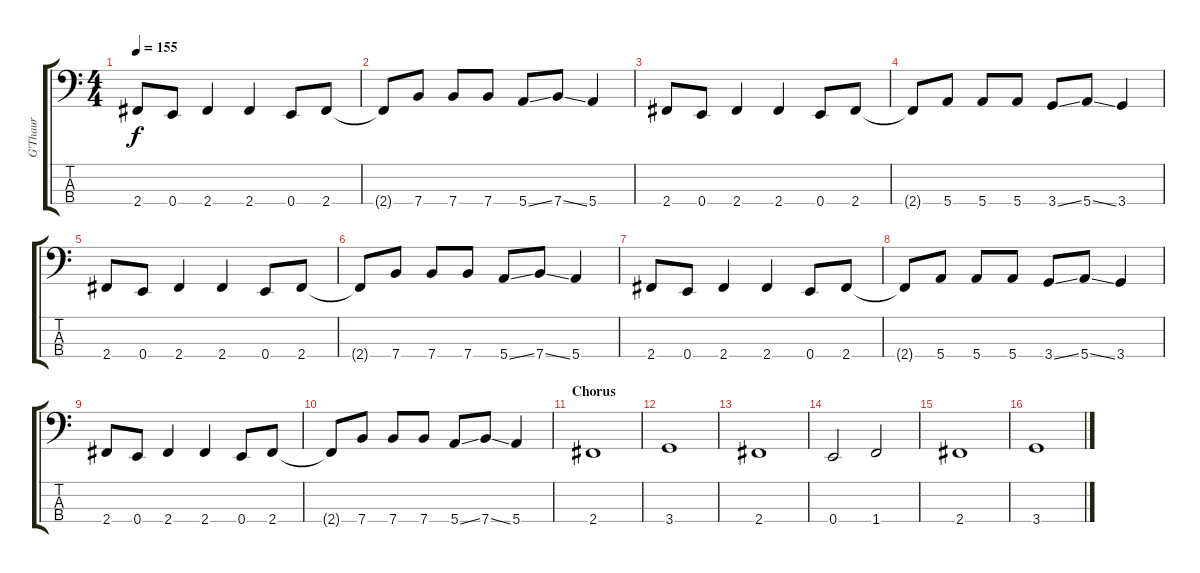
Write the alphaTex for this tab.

\track ("G'Thaur" "G'Thaur") {instrument electricbasspick}
\staff {score tabs}
\tuning (G2 D2 A1 E1) {hide}
\ts (4 4)
\tempo 155
\clef f4
\ks c
2.4.8{dy f} 0.4.8 2.4.4 2.4.4 0.4.8 2.4.8 |
2.4{t}.8 7.4.8 7.4.8 7.4.8 5.4{ss}.8 7.4{ss}.8 5.4.4 |
2.4.8 0.4.8 2.4.4 2.4.4 0.4.8 2.4.8 |
2.4{t}.8 5.4.8 5.4.8 5.4.8 3.4{ss}.8 5.4{ss}.8 3.4.4 |
2.4.8 0.4.8 2.4.4 2.4.4 0.4.8 2.4.8 |
2.4{t}.8 7.4.8 7.4.8 7.4.8 5.4{ss}.8 7.4{ss}.8 5.4.4 |
2.4.8 0.4.8 2.4.4 2.4.4 0.4.8 2.4.8 |
2.4{t}.8 5.4.8 5.4.8 5.4.8 3.4{ss}.8 5.4{ss}.8 3.4.4 |
2.4.8 0.4.8 2.4.4 2.4.4 0.4.8 2.4.8 |
2.4{t}.8 7.4.8 7.4.8 7.4.8 5.4{ss}.8 7.4{ss}.8 5.4.4 |
\section ("" "Chorus")
2.4.1 |
3.4.1 |
2.4.1 |
0.4.2 1.4.2 |
2.4.1 |
3.4.1
